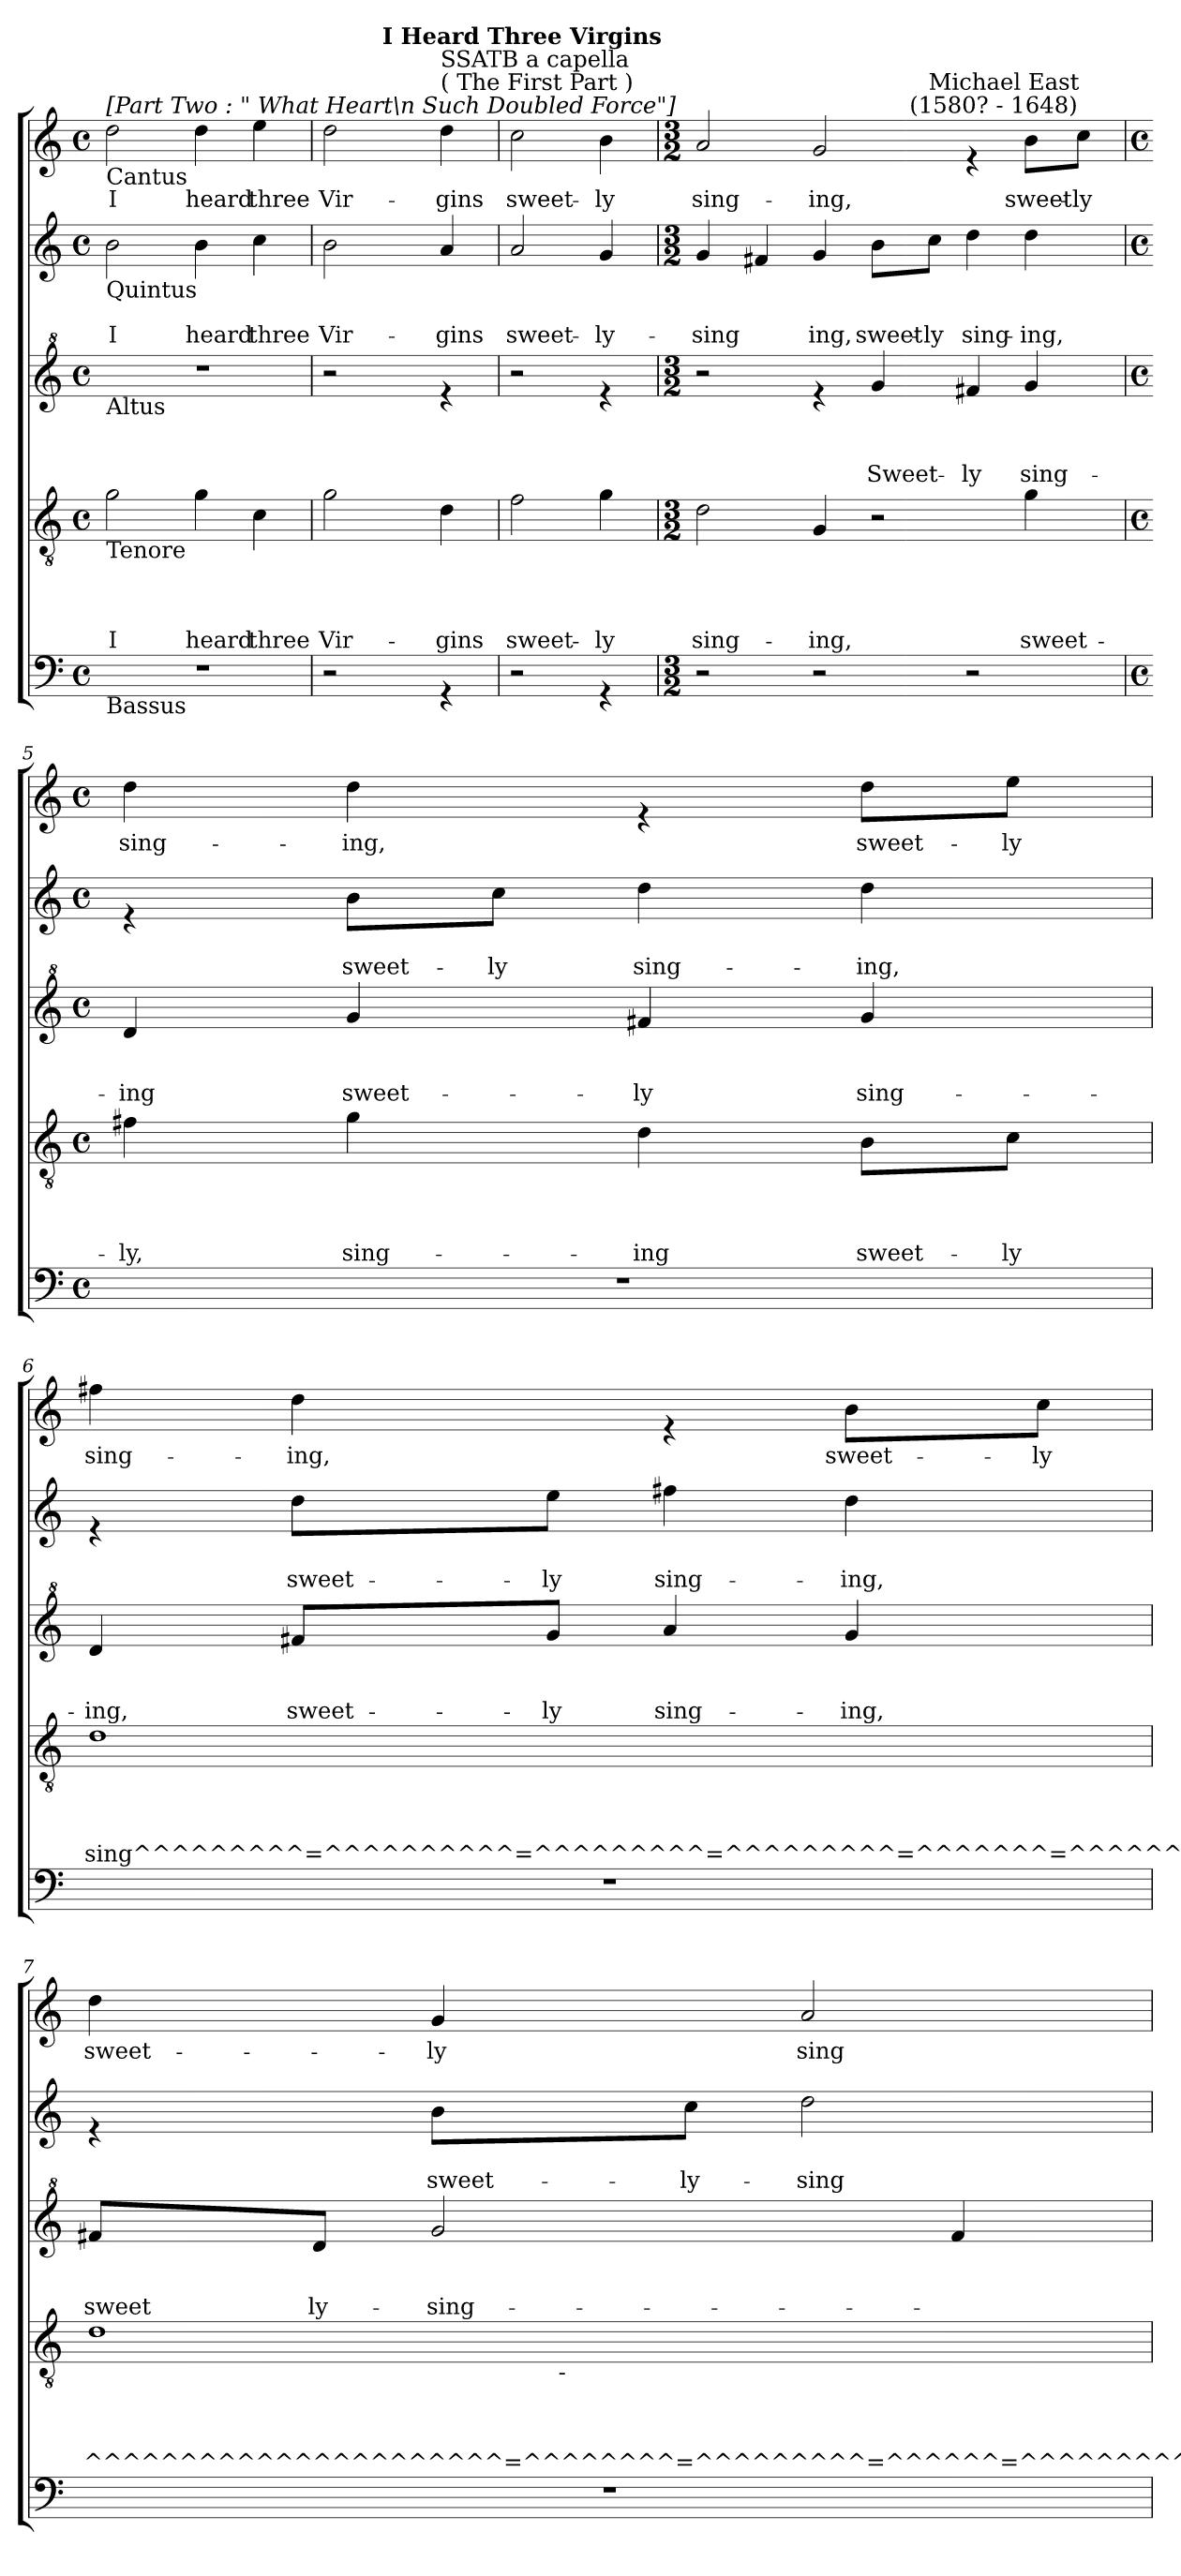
**kern	**kern	**text	**text	**text	**text	**kern	**text	**text	**text	**kern	**text	**text	**kern	**text
*part5	*part4	*part4	*part4	*part4	*part4	*part3	*part3	*part3	*part3	*part2	*part2	*part2	*part1	*part1
*staff5	*staff4	*staff4	*staff4	*staff4	*staff4	*staff3	*staff3	*staff3	*staff3	*staff2	*staff2	*staff2	*staff1	*staff1
*clefF4	*clefGv2	*	*	*	*	*clefG^2	*	*	*	*clefG2	*	*	*clefG2	*
*k[]	*k[]	*	*	*	*	*k[]	*	*	*	*k[]	*	*	*k[]	*
*C:	*C:	*	*	*	*	*C:	*	*	*	*C:	*	*	*C:	*
*M4/4	*M4/4	*	*	*	*	*M4/4	*	*	*	*M4/4	*	*	*M4/4	*
*met(c)	*met(c)	*	*	*	*	*met(c)	*	*	*	*met(c)	*	*	*met(c)	*
=1	=1	=1	=1	=1	=1	=1	=1	=1	=1	=1	=1	=1	=1	=1
!	!	!	!	!	!	!	!	!	!	!	!	!	!LO:TX:a:i:t=[Part Two &colon; " What Heart\n  Such Doubled Force"]	!
!	!	!	!	!	!	!	!	!	!	!	!	!	!LO:TX:b:t=Cantus	!
!	!	!	!	!	!	!	!	!	!	!LO:TX:b:t=Quintus	!	!	!	!
!	!	!	!	!	!	!LO:TX:b:t=Altus	!	!	!	!	!	!	!	!
!	!LO:TX:b:t=Tenore	!	!	!	!	!	!	!	!	!	!	!	!	!
!LO:TX:b:t=Bassus	!	!	!	!	!	!	!	!	!	!	!	!	!	!
!	!	!	!	!	!LO:LY:b	!	!	!	!	!	!	!LO:LY:b	!	!LO:LY:b
1r	2g\	.	.	.	I	1r	.	.	.	2b\	.	I	2dd\	I
!	!	!	!	!	!LO:LY:b	!	!	!	!	!	!	!LO:LY:b	!	!LO:LY:b
.	4g\	.	.	.	heard	.	.	.	.	4b\	.	heard	4dd\	heard
!	!	!	!	!	!LO:LY:b	!	!	!	!	!	!	!LO:LY:b	!	!LO:LY:b
.	4c\	.	.	.	three	.	.	.	.	4cc\	.	three	4ee\	three
=2	=2	=2	=2	=2	=2	=2	=2	=2	=2	=2	=2	=2	=2	=2
!	!	!	!	!	!LO:LY:b	!	!	!	!	!	!	!LO:LY:b	!	!LO:LY:b
*	*	*	*	*	*	*	*	*	*	*	*	*	*^	*
2r	2g\	.	.	.	Vir-	2r	.	.	.	2b\	.	Vir-	2dd\	4ryy	Vir-
!	!	!	!	!	!	!	!	!	!	!	!	!	!	!LO:TX:a:B:t=I Heard Three Virgins	!
.	.	.	.	.	.	.	.	.	.	.	.	.	.	2ryy	.
!	!	!	!	!	!	!	!	!	!	!	!	!	!LO:TX:a:t=( The First Part )	!	!
!	!	!	!	!	!	!	!	!	!	!	!	!	!LO:TX:a:t=SSATB a capella	!	!
!	!	!	!	!	!LO:LY:b	!	!	!	!	!	!	!LO:LY:b	!	!	!LO:LY:b
4rGG	4d\	.	.	.	-gins	4ree	.	.	.	4a/	.	-gins	4dd\	.	-gins
=3	=3	=3	=3	=3	=3	=3	=3	=3	=3	=3	=3	=3	=3	=3	=3
!	!	!	!	!	!LO:LY:b	!	!	!	!	!	!	!LO:LY:b	!	!	!LO:LY:b
*	*	*	*	*	*	*	*	*	*	*	*	*	*v	*v	*
2r	2f\	.	.	.	sweet-	2r	.	.	.	2a/	.	sweet-	2cc\	sweet-
!	!	!	!	!	!LO:LY:b	!	!	!	!	!	!	!LO:LY:b	!	!LO:LY:b
4rGG	4g\	.	.	.	-ly	4ree	.	.	.	4g/	.	-ly-	4b\	-ly
=4	=4	=4	=4	=4	=4	=4	=4	=4	=4	=4	=4	=4	=4	=4
*M3/2	*M3/2	*	*	*	*	*M3/2	*	*	*	*M3/2	*	*	*M3/2	*
!	!	!	!	!	!LO:LY:b	!	!	!	!	!	!	!LO:LY:b	!	!LO:LY:b
*	*	*	*	*	*	*	*	*	*	*	*	*	*^	*
*	*	*	*	*	*	*	*	*	*	*	*	*	*	*^	*
2r	2d\	.	.	.	sing-	2r	.	.	.	4g/	.	-sing	2a/	2ryy	2..ryy	sing-
.	.	.	.	.	.	.	.	.	.	4f#X/	.	.	.	.	.	.
!	!	!	!	!	!LO:LY:b	!	!	!	!	!	!	!LO:LY:b	!	!	!	!LO:LY:b
2r	4G/	.	.	.	-ing,	4ree	.	.	.	4g/	.	ing,	2g/	4ryy	.	-ing,
!	!	!	!	!	!	!	!	!	!LO:LY:b	!	!	!LO:LY:b	!	!	!	!
.	2r	.	.	.	.	4gg/	.	.	Sweet-	8b\L	.	sweet-	.	16.ryy	.	.
!	!	!	!	!	!	!	!	!	!	!	!	!	!	!LO:TX:a:t=(1580? - 1648)	!	!
.	.	.	.	.	.	.	.	.	.	.	.	.	.	2ryy	.	.
!	!	!	!	!	!	!	!	!	!	!	!	!	!	!	!LO:TX:a:t=Michael East	!
!	!	!	!	!	!	!	!	!	!	!	!	!LO:LY:b	!	!	!	!
.	.	.	.	.	.	.	.	.	.	8cc\J	.	-ly	.	.	2ryy	.
!	!	!	!	!	!	!	!	!	!LO:LY:b	!	!	!LO:LY:b	!	!	!	!
2r	.	.	.	.	.	4ff#X/	.	.	-ly	4dd\	.	sing-	4re	.	.	.
!	!	!	!	!	!LO:LY:b	!	!	!	!LO:LY:b	!	!	!LO:LY:b	!	!	!	!LO:LY:b
.	4g\	.	.	.	sweet-	4gg/	.	.	sing-	4dd\	.	-ing,	8b\L	.	.	sweet-
.	.	.	.	.	.	.	.	.	.	.	.	.	.	8ryy	.	.
!	!	!	!	!	!	!	!	!	!	!	!	!	!	!	!	!LO:LY:b
.	.	.	.	.	.	.	.	.	.	.	.	.	8cc\J	.	8ryy	-ly
.	.	.	.	.	.	.	.	.	.	.	.	.	.	32ryy	.	.
*	*	*	*	*	*	*	*	*	*	*	*	*	*v	*v	*v	*
!!LO:LB:g=z
=5	=5	=5	=5	=5	=5	=5	=5	=5	=5	=5	=5	=5	=5	=5
*M4/4	*M4/4	*	*	*	*	*M4/4	*	*	*	*M4/4	*	*	*M4/4	*
*met(c)	*met(c)	*	*	*	*	*met(c)	*	*	*	*met(c)	*	*	*met(c)	*
*	*	*	*	*	*	*	*	*	*	*	*	*	*^	*
*	*	*	*	*	*	*	*	*	*	*	*	*	*	*^	*
!	!	!	!	!	!LO:LY:b	!	!	!	!LO:LY:b	!	!	!	!	!	!	!LO:LY:b
*	*	*	*	*	*	*	*	*	*	*	*	*	*v	*v	*v	*
1r	4f#X\	.	.	.	-ly,	4dd/	.	.	-ing	4re	.	.	4dd\	sing-
!	!	!	!	!	!LO:LY:b	!	!	!	!LO:LY:b	!	!	!LO:LY:b	!	!LO:LY:b
.	4g\	.	.	.	sing-	4gg/	.	.	sweet-	8b\L	.	sweet-	4dd\	-ing,
!	!	!	!	!	!	!	!	!	!	!	!	!LO:LY:b	!	!
.	.	.	.	.	.	.	.	.	.	8cc\J	.	-ly	.	.
!	!	!	!	!	!LO:LY:b	!	!	!	!LO:LY:b	!	!	!LO:LY:b	!	!
.	4d\	.	.	.	-ing	4ff#X/	.	.	-ly	4dd\	.	sing-	4re	.
!	!	!	!	!	!LO:LY:b	!	!	!	!LO:LY:b	!	!	!LO:LY:b	!	!LO:LY:b
.	8B\L	.	.	.	sweet-	4gg/	.	.	sing-	4dd\	.	-ing,	8dd\L	sweet-
!	!	!	!	!	!LO:LY:b	!	!	!	!	!	!	!	!	!LO:LY:b
.	8c\J	.	.	.	-ly	.	.	.	.	.	.	.	8ee\J	-ly
=6	=6	=6	=6	=6	=6	=6	=6	=6	=6	=6	=6	=6	=6	=6
!	!	!	!	!	!LO:LY:b	!	!	!	!LO:LY:b	!	!	!	!	!LO:LY:b
1r	1d	.	.	.	sing^^^^^^^^^=^^^^^^^^^^=^^^^^^^^^=^^^^^^^^^=^^^^^^^=^^^^^^^^^^=^^^^^^^^^=^^^^^^^^^^^=^^^^^^^^	4dd/	.	.	-ing,	4re	.	.	4ff#X\	sing-
!	!	!	!	!	!	!	!	!	!LO:LY:b	!	!	!LO:LY:b	!	!LO:LY:b
.	.	.	.	.	.	8ff#X/L	.	.	sweet-	8dd\L	.	sweet-	4dd\	-ing,
!	!	!	!	!	!	!	!	!	!LO:LY:b	!	!	!LO:LY:b	!	!
.	.	.	.	.	.	8gg/J	.	.	-ly	8ee\J	.	-ly	.	.
!	!	!	!	!	!	!	!	!	!LO:LY:b	!	!	!LO:LY:b	!	!
.	.	.	.	.	.	4aa/	.	.	sing-	4ff#X\	.	sing-	4re	.
!	!	!	!	!	!	!	!	!	!LO:LY:b	!	!	!LO:LY:b	!	!LO:LY:b
.	.	.	.	.	.	4gg/	.	.	-ing,	4dd\	.	-ing,	8b\L	sweet-
!	!	!	!	!	!	!	!	!	!	!	!	!	!	!LO:LY:b
.	.	.	.	.	.	.	.	.	.	.	.	.	8cc\J	-ly
!!LO:LB:g=z
=7	=7	=7	=7	=7	=7	=7	=7	=7	=7	=7	=7	=7	=7	=7
!	!	!	!	!	!LO:LY:b	!	!	!	!LO:LY:b	!	!	!	!	!LO:LY:b
*	*^	*	*	*	*	*	*	*	*	*	*	*	*	*
1r	1d	4ryy	.	.	.	^^^^^^^^^^^^^^^^^^^^^^=^^^^^^^^=^^^^^^^^^=^^^^^^=^^^^^^^^^^^^^^^^^^^^^^=^^^^^^^^=^^^^^^^^^=^^^^^^	8ff#X/L	.	.	sweet	4re	.	.	4dd\	sweet-
!	!	!	!	!	!	!	!	!	!	!LO:LY:b	!	!	!	!	!
.	.	.	.	.	.	.	8dd/J	.	.	ly-	.	.	.	.	.
!	!	!	!	!	!	!	!	!	!	!LO:LY:b	!	!	!LO:LY:b	!	!LO:LY:b
.	.	16ryy	.	.	.	.	2gg/	.	.	-sing-	8b\L	.	sweet-	4g/	-ly
!	!	!LO:TX:b:t=-	!	!	!	!	!	!	!	!	!	!	!	!	!
.	.	2ryy	.	.	.	.	.	.	.	.	.	.	.	.	.
!	!	!	!	!	!	!	!	!	!	!	!	!	!LO:LY:b	!	!
.	.	.	.	.	.	.	.	.	.	.	8cc\J	.	-ly-	.	.
!	!	!	!	!	!	!	!	!	!	!	!	!	!LO:LY:b	!	!LO:LY:b
.	.	.	.	.	.	.	.	.	.	.	2dd\	.	-sing-	2a/	sing-
.	.	.	.	.	.	.	4ff#/	.	.	.	.	.	.	.	.
.	.	8.ryy	.	.	.	.	.	.	.	.	.	.	.	.	.
*	*v	*v	*	*	*	*	*	*	*	*	*	*	*	*	*
=	=	=	=	=	=	=	=	=	=	=	=	=	=	=
*-	*-	*-	*-	*-	*-	*-	*-	*-	*-	*-	*-	*-	*-	*-
